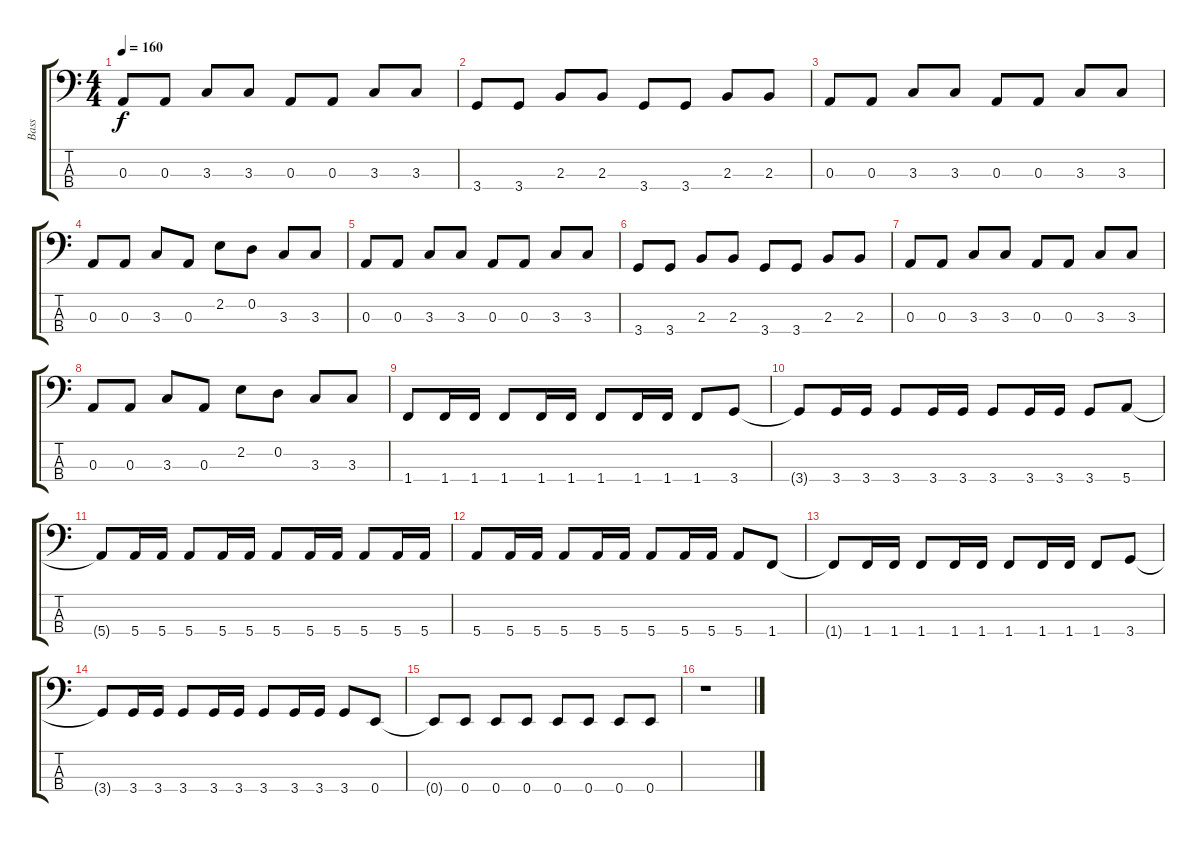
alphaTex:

\track ("Bass" "Bass") {instrument electricbassfinger}
\staff {score tabs}
\tuning (G2 D2 A1 E1) {hide}
\ts (4 4)
\tempo 160
\clef f4
\ks c
0.3.8{dy f} 0.3.8 3.3.8 3.3.8 0.3.8 0.3.8 3.3.8 3.3.8 |
3.4.8 3.4.8 2.3.8 2.3.8 3.4.8 3.4.8 2.3.8 2.3.8 |
0.3.8 0.3.8 3.3.8 3.3.8 0.3.8 0.3.8 3.3.8 3.3.8 |
0.3.8 0.3.8 3.3.8 0.3.8 2.2.8 0.2.8 3.3.8 3.3.8 |
0.3.8 0.3.8 3.3.8 3.3.8 0.3.8 0.3.8 3.3.8 3.3.8 |
3.4.8 3.4.8 2.3.8 2.3.8 3.4.8 3.4.8 2.3.8 2.3.8 |
0.3.8 0.3.8 3.3.8 3.3.8 0.3.8 0.3.8 3.3.8 3.3.8 |
0.3.8 0.3.8 3.3.8 0.3.8 2.2.8 0.2.8 3.3.8 3.3.8 |
1.4.8 1.4.16 1.4.16 1.4.8 1.4.16 1.4.16 1.4.8 1.4.16 1.4.16 1.4.8 3.4.8 |
3.4{t}.8 3.4.16 3.4.16 3.4.8 3.4.16 3.4.16 3.4.8 3.4.16 3.4.16 3.4.8 5.4.8 |
5.4{t}.8 5.4.16 5.4.16 5.4.8 5.4.16 5.4.16 5.4.8 5.4.16 5.4.16 5.4.8 5.4.16 5.4.16 |
5.4.8 5.4.16 5.4.16 5.4.8 5.4.16 5.4.16 5.4.8 5.4.16 5.4.16 5.4.8 1.4.8 |
1.4{t}.8 1.4.16 1.4.16 1.4.8 1.4.16 1.4.16 1.4.8 1.4.16 1.4.16 1.4.8 3.4.8 |
3.4{t}.8 3.4.16 3.4.16 3.4.8 3.4.16 3.4.16 3.4.8 3.4.16 3.4.16 3.4.8 0.4.8 |
0.4{t}.8 0.4.8 0.4.8 0.4.8 0.4.8 0.4.8 0.4.8 0.4.8 |
r.1
